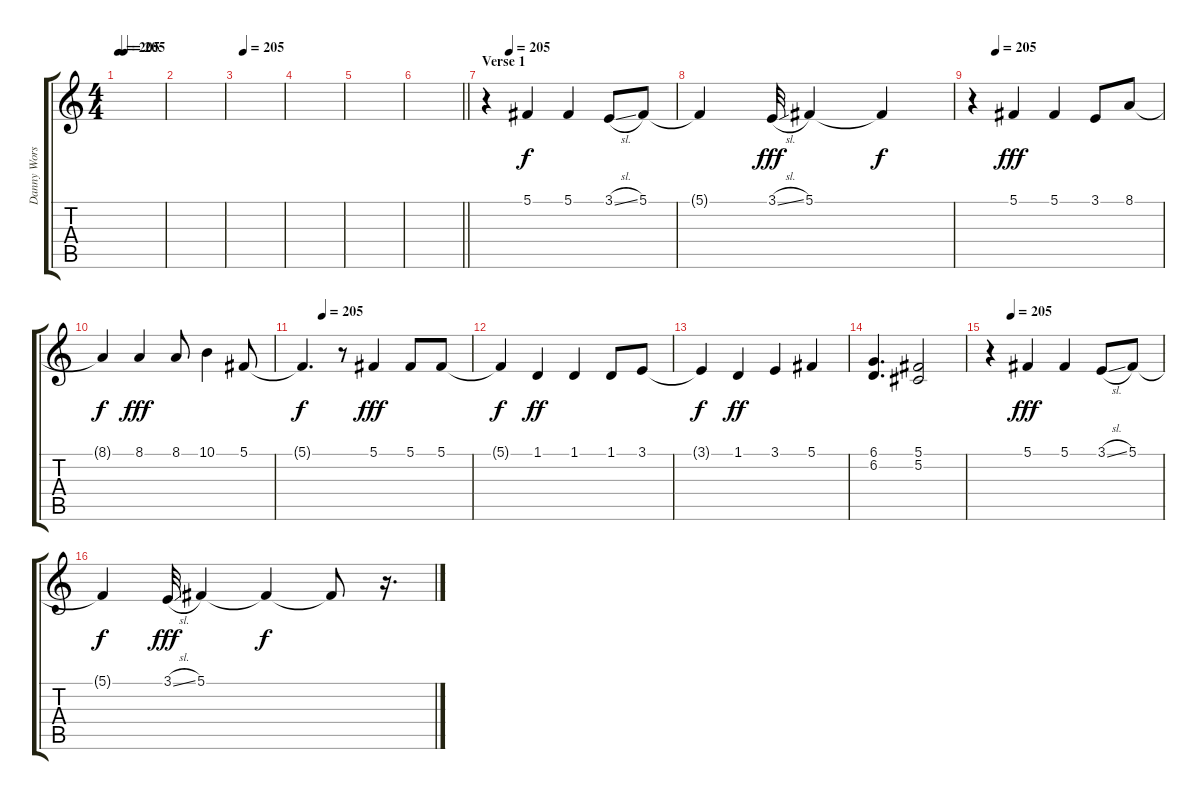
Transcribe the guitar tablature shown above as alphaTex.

\track ("Danny Worsnop" "Danny Wors") {instrument flute}
\staff {score tabs}
\tuning (Db4 Ab3 E3 B2 Gb2 B1) {hide}
\ts (4 4)
\tempo 205
\tempo (205 0.125)
\clef g2
\ks c
|
|
\tempo (205 0.125)
|
|
|
\barLineRight lightlight
|
\section ("" "Verse 1")
\tempo (205 0.125)
r.4 5.1.4 5.1.4 3.1{sl}.8 5.1.8 |
5.1{t}.4{dy f} 3.1{sl}.32{dy fff} 5.1.4 5.1{t}.4{dy f} |
\tempo (205 0.125)
r.4 5.1.4{dy fff} 5.1.4 3.1.8 8.1.8 |
8.1{t}.4{dy f} 8.1.4{dy fff} 8.1.8 10.1.4 5.1.8 |
\tempo (205 0.125)
5.1{t}.4{d dy f} r.8 5.1.4{dy fff} 5.1.8 5.1.8 |
5.1{t}.4{dy f} 1.1.4{dy ff} 1.1.4 1.1.8 3.1.8 |
3.1{t}.4{dy f} 1.1.4{dy ff} 3.1.4 5.1.4 |
(6.1 6.2).4{d} (5.1 5.2).2 |
\tempo (205 0.125)
r.4 5.1.4{dy fff} 5.1.4 3.1{sl}.8 5.1.8 |
5.1{t}.4{dy f} 3.1{sl}.32{dy fff} 5.1.4 5.1{t}.4{dy f} 5.1{t}.8 r.16{d}
